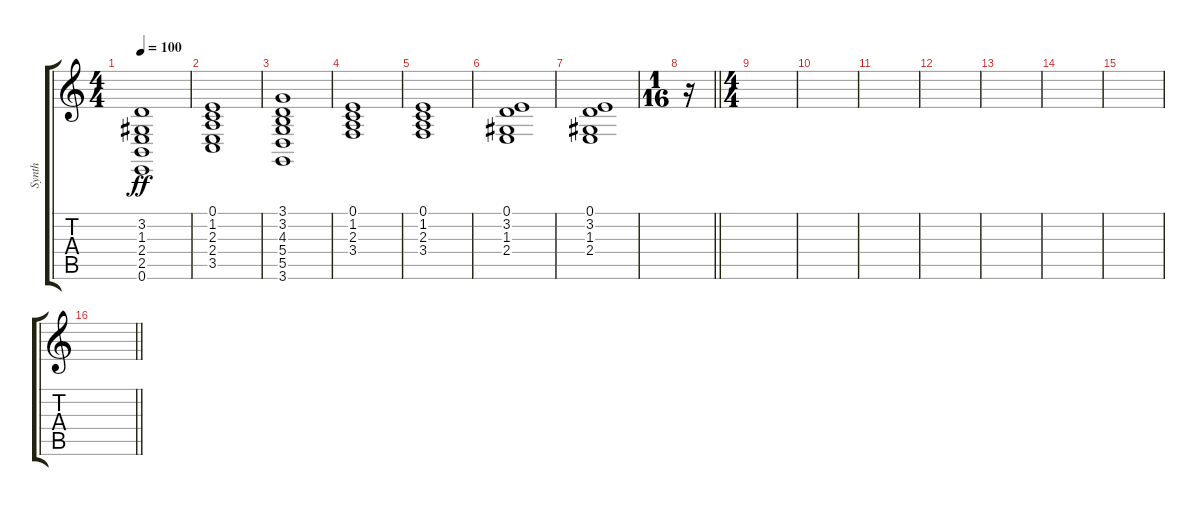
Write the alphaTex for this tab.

\track ("Synth" "Synth") {instrument pad8sweep}
\staff {score tabs}
\tuning (E4 B3 G3 D3 A2 E2) {hide}
\ts (4 4)
\tempo 100
\clef g2
\ks c
(3.2 1.3 2.4 2.5 0.6).1{dy ff} |
(0.1 1.2 2.3 2.4 3.5).1 |
(3.1 3.2 4.3 5.4 5.5 3.6).1 |
(0.1 1.2 2.3 3.4).1 |
(0.1 1.2 2.3 3.4).1 |
(0.1 3.2 1.3 2.4).1 |
(0.1 3.2 1.3 2.4).1 |
\ts (1 16)
\barLineRight lightlight
r.16 |
\ts (4 4)
|
|
|
|
|
|
|
\barLineRight lightlight
